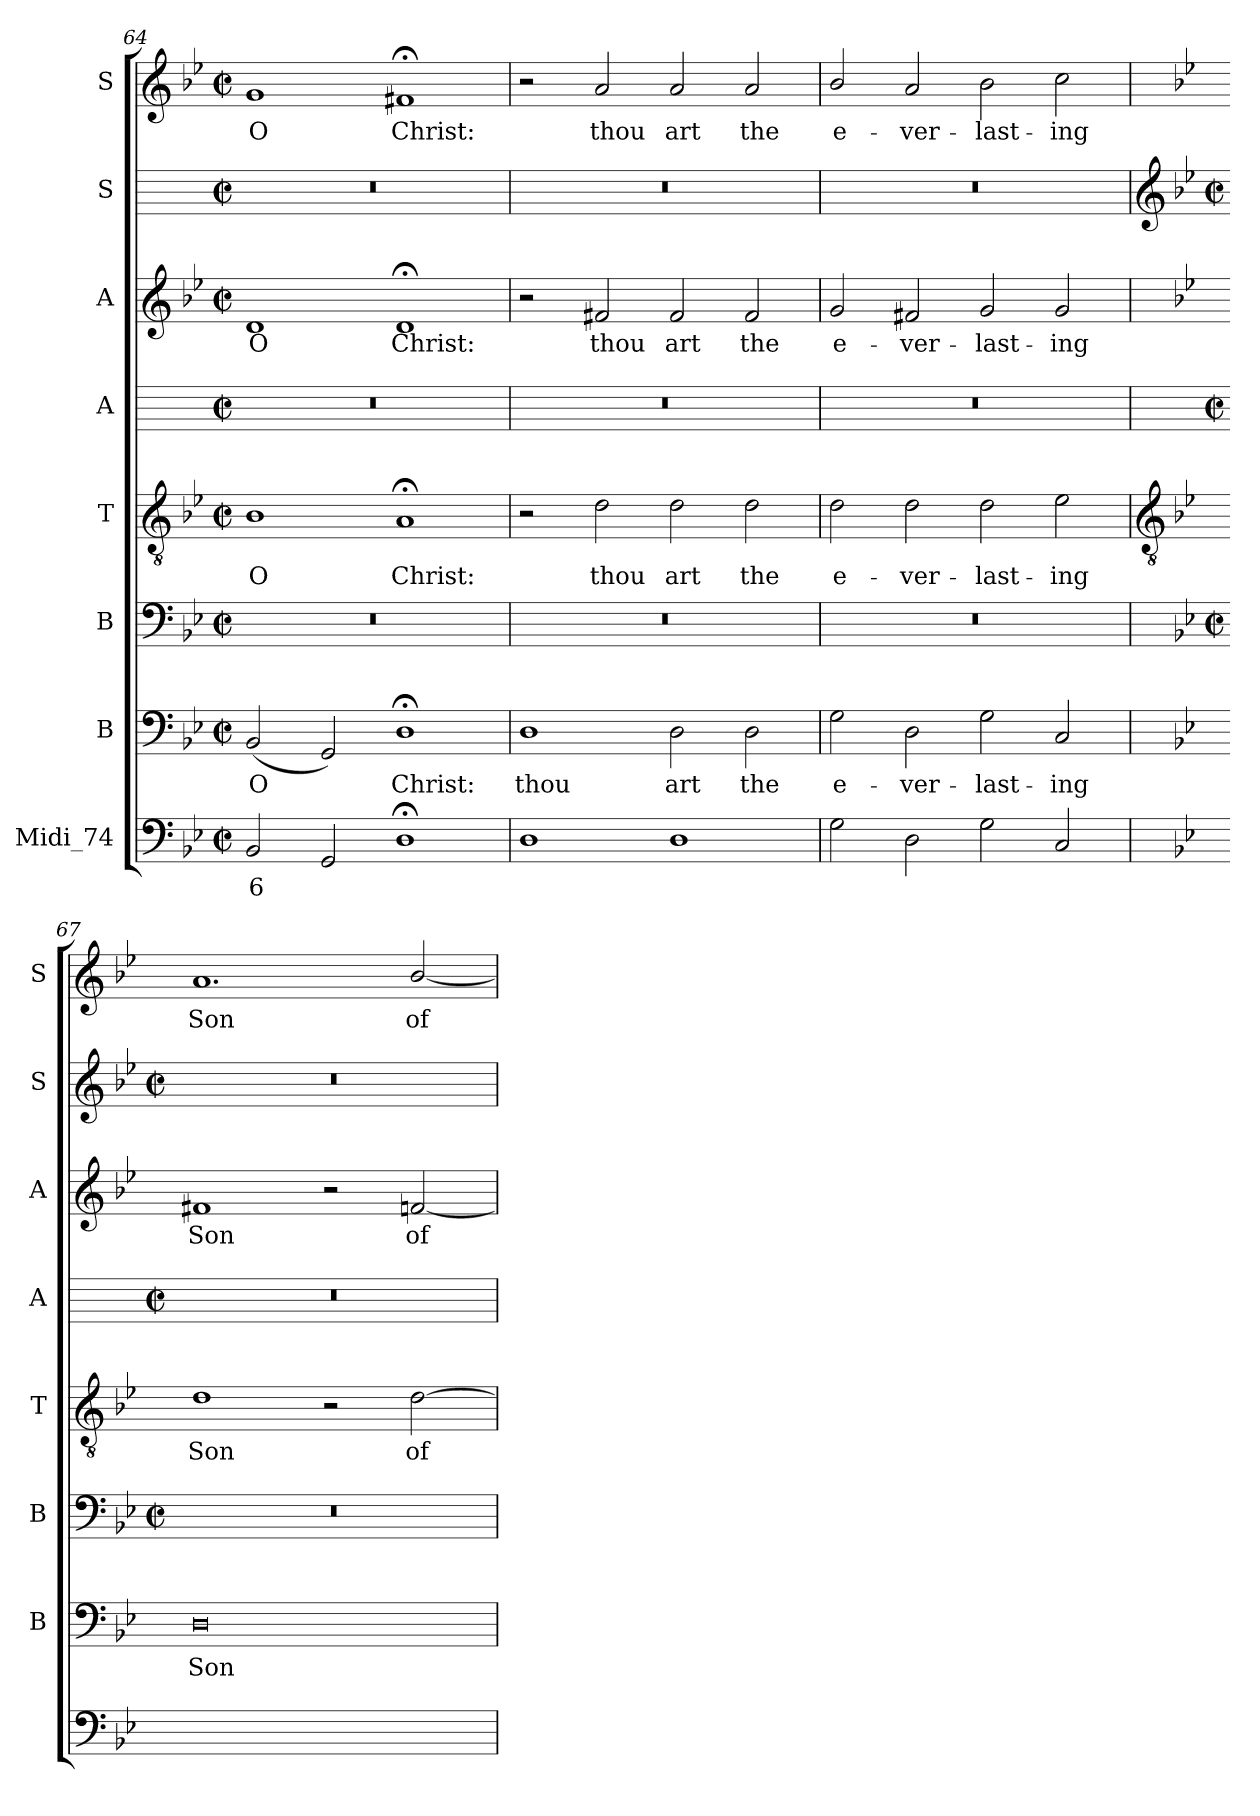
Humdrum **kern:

**kern	**text	**text	**kern	**text	**kern	**kern	**text	**kern	**kern	**text	**kern	**kern	**text
*part8	*part8	*part8	*part7	*part7	*part6	*part5	*part5	*part4	*part3	*part3	*part2	*part1	*part1
*staff8	*staff8	*staff8	*staff7	*staff7	*staff6	*staff5	*staff5	*staff4	*staff3	*staff3	*staff2	*staff1	*staff1
*I"Midi_74	*	*	*I"B	*	*I"B	*I"T	*	*I"A	*I"A	*	*I"S	*I"S	*
*	*	*	*I'B	*	*I'B	*I'T	*	*I'A	*I'A	*	*I'S	*I'S	*
*clefF4	*	*	*clefF4	*	*clefF4	*clefGv2	*	*	*clefG2	*	*	*clefG2	*
*k[b-e-]	*	*	*k[b-e-]	*	*k[b-e-]	*k[b-e-]	*	*	*k[b-e-]	*	*	*k[b-e-]	*
*B-:	*	*	*B-:	*	*B-:	*B-:	*	*	*B-:	*	*	*B-:	*
*M4/2	*	*	*M4/2	*	*M4/2	*M4/2	*	*M4/2	*M4/2	*	*M4/2	*M4/2	*
*met(c|)	*	*	*met(c|)	*	*met(c|)	*met(c|)	*	*met(c|)	*met(c|)	*	*met(c|)	*met(c|)	*
=64	=64	=64	=64	=64	=64	=64	=64	=64	=64	=64	=64	=64	=64
!	!LO:LY:b	!	!	!LO:LY:b	!	!	!LO:LY:b	!	!	!LO:LY:b	!	!	!LO:LY:b
2BB-	6	.	(<2BB-	O	0r	1B-	O	0r	1d	O	0r	1g	O
2GG	.	.	2GG)	.	.	.	.	.	.	.	.	.	.
!	!	!	!	!LO:LY:b	!	!	!LO:LY:b	!	!	!LO:LY:b	!	!	!LO:LY:b
1D;<	.	.	1D;<	Christ:	.	1A;<	Christ:	.	1d;<	Christ:	.	1f#X;<	Christ:
=65	=65	=65	=65	=65	=65	=65	=65	=65	=65	=65	=65	=65	=65
!	!	!	!	!LO:LY:b	!	!	!	!	!	!	!	!	!
1D	.	.	1D	thou	0r	2r	.	0r	2r	.	0r	2r	.
!	!	!	!	!	!	!	!LO:LY:b	!	!	!LO:LY:b	!	!	!LO:LY:b
.	.	.	.	.	.	2d	thou	.	2f#X	thou	.	2a	thou
!	!	!	!	!LO:LY:b	!	!	!LO:LY:b	!	!	!LO:LY:b	!	!	!LO:LY:b
1D	.	.	2D	art	.	2d	art	.	2f#	art	.	2a	art
!	!	!	!	!LO:LY:b	!	!	!LO:LY:b	!	!	!LO:LY:b	!	!	!LO:LY:b
.	.	.	2D	the	.	2d	the	.	2f#	the	.	2a	the
=66	=66	=66	=66	=66	=66	=66	=66	=66	=66	=66	=66	=66	=66
!	!	!	!	!LO:LY:b	!	!	!LO:LY:b	!	!	!LO:LY:b	!	!	!LO:LY:b
2G	.	.	2G	e-	0r	2d	e-	0r	2g	e-	0r	2b-/	e-
!	!	!	!	!LO:LY:b	!	!	!LO:LY:b	!	!	!LO:LY:b	!	!	!LO:LY:b
2D	.	.	2D	-ver-	.	2d	-ver-	.	2f#X	-ver-	.	2a	-ver-
!	!	!	!	!LO:LY:b	!	!	!LO:LY:b	!	!	!LO:LY:b	!	!	!LO:LY:b
2G	.	.	2G	-last-	.	2d	-last-	.	2g	-last-	.	2b-	-last-
!	!	!	!	!LO:LY:b	!	!	!LO:LY:b	!	!	!LO:LY:b	!	!	!LO:LY:b
2C	.	.	2C	-ing	.	2e-	-ing	.	2g	-ing	.	2cc	-ing
!!LO:LB:g=z
=67	=67	=67	=67	=67	=67	=67	=67	=67	=67	=67	=67	=67	=67
*	*	*	*	*	*	*clefGv2	*	*	*	*	*clefG2	*	*
*	*	*	*	*	*	*	*	*	*	*	*k[b-e-]	*	*
*	*	*	*	*	*	*	*	*	*	*	*B-:	*	*
*	*	*	*	*	*M4/2	*	*	*M4/2	*	*	*M4/2	*	*
*	*	*	*	*	*met(c|)	*	*	*met(c|)	*	*	*met(c|)	*	*
!	!	!	!	!LO:LY:b	!	!	!LO:LY:b	!	!	!LO:LY:b	!	!	!LO:LY:b
[1Dyy	.	.	0D	Son	0r	1d	Son	0r	1f#X	Son	0r	1.a	Son
!	!LO:LY:b	!LO:LY:b	!	!	!	!	!	!	!	!	!	!	!
1Dyy]	6	3	.	.	.	2r	.	.	2r	.	.	.	.
!	!	!	!	!	!	!	!LO:LY:b	!	!	!LO:LY:b	!	!	!LO:LY:b
.	.	.	.	.	.	[2d	of	.	[2fn	of	.	[2b-/	of
=	=	=	=	=	=	=	=	=	=	=	=	=	=
*-	*-	*-	*-	*-	*-	*-	*-	*-	*-	*-	*-	*-	*-
